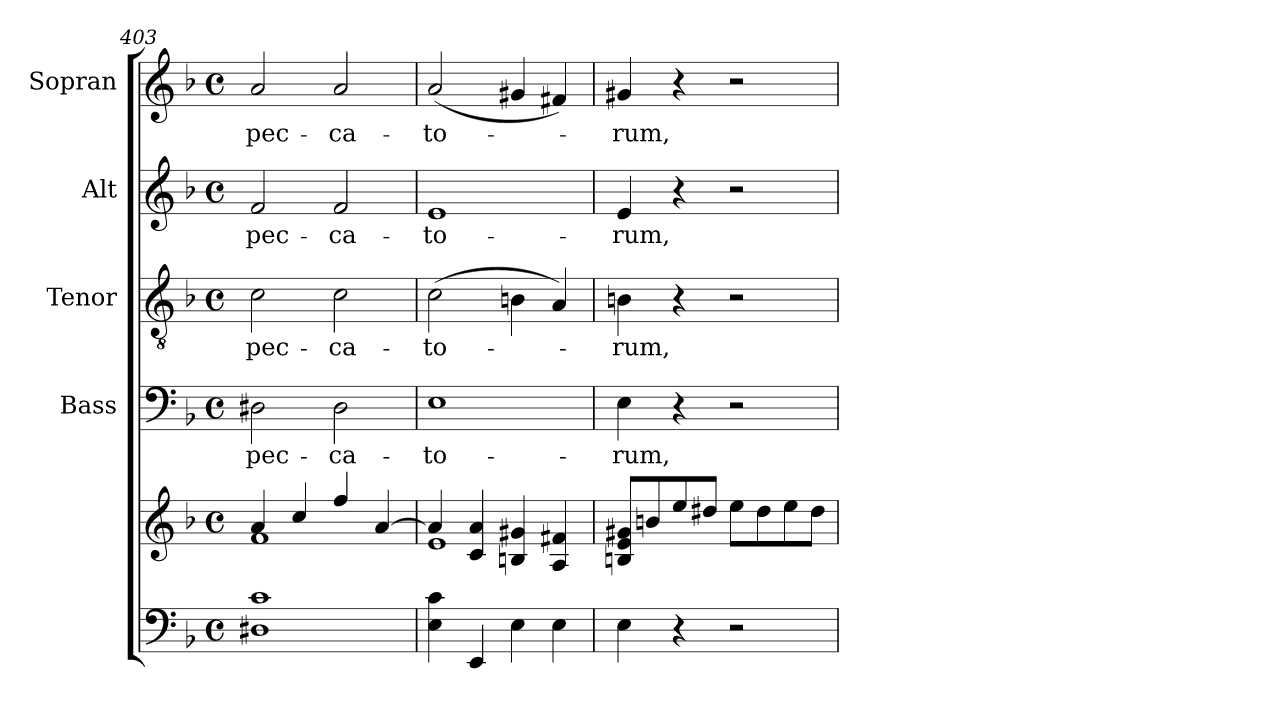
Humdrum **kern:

**kern	**kern	**kern	**text	**kern	**text	**kern	**text	**kern	**text
*part5	*part5	*part4	*part4	*part3	*part3	*part2	*part2	*part1	*part1
*staff6	*staff5	*staff4	*staff4	*staff3	*staff3	*staff2	*staff2	*staff1	*staff1
*	*	*I"Bass	*	*I"Tenor	*	*I"Alt	*	*I"Sopran	*
*	*	*I'B.	*	*I'T.	*	*I'A.	*	*I'S.	*
*clefF4	*clefG2	*clefF4	*	*clefGv2	*	*clefG2	*	*clefG2	*
*k[b-]	*k[b-]	*k[b-]	*	*k[b-]	*	*k[b-]	*	*k[b-]	*
*F:	*F:	*F:	*	*F:	*	*F:	*	*F:	*
*M4/4	*M4/4	*M4/4	*	*M4/4	*	*M4/4	*	*M4/4	*
*met(c)	*met(c)	*met(c)	*	*met(c)	*	*met(c)	*	*met(c)	*
=403	=403	=403	=403	=403	=403	=403	=403	=403	=403
*	*^	*	*	*	*	*	*	*	*
!	!	!	!	!LO:LY:b	!	!LO:LY:b	!	!LO:LY:b	!	!LO:LY:b
1D#X 1c	4a/	1f	2D#X\	pec-	2c\	pec-	2f/	pec-	2a/	pec-
.	4cc/	.	.	.	.	.	.	.	.	.
!	!	!	!	!LO:LY:b	!	!LO:LY:b	!	!LO:LY:b	!	!LO:LY:b
.	4ff/	.	2D#\	-ca-	2c\	-ca-	2f/	-ca-	2a/	-ca-
.	[>4a/	.	.	.	.	.	.	.	.	.
!!LO:PB:g=z
=404	=404	=404	=404	=404	=404	=404	=404	=404	=404	=404
!	!	!	!	!LO:LY:b	!	!LO:LY:b	!	!LO:LY:b	!	!LO:LY:b
4E\ 4c\	4a/]	1e	1E	-to-	(>2c\	-to-	1e	-to-	(<2a/	-to-
4EE/	4c/ 4a/	.	.	.	.	.	.	.	.	.
4E\	4Bn/ 4g#X/	.	.	.	4Bn\	.	.	.	4g#X/	.
4E\	4A/ 4f#X/	.	.	.	4A/)	.	.	.	4f#X/)	.
*	*v	*v	*	*	*	*	*	*	*	*
=405	=405	=405	=405	=405	=405	=405	=405	=405	=405
!	!	!	!LO:LY:b	!	!LO:LY:b	!	!LO:LY:b	!	!LO:LY:b
4E\	8Bn/ 8e/ 8g#X/L	4E\	-rum,	4Bn\	-rum,	4e/	-rum,	4g#X/	-rum,
.	8bn/	.	.	.	.	.	.	.	.
4r	8ee/	4r	.	4r	.	4r	.	4r	.
.	8dd#X/J	.	.	.	.	.	.	.	.
2r	8ee\L	2r	.	2r	.	2r	.	2r	.
.	8dd#\	.	.	.	.	.	.	.	.
.	8ee\	.	.	.	.	.	.	.	.
.	8dd#\J	.	.	.	.	.	.	.	.
=	=	=	=	=	=	=	=	=	=
*-	*-	*-	*-	*-	*-	*-	*-	*-	*-
